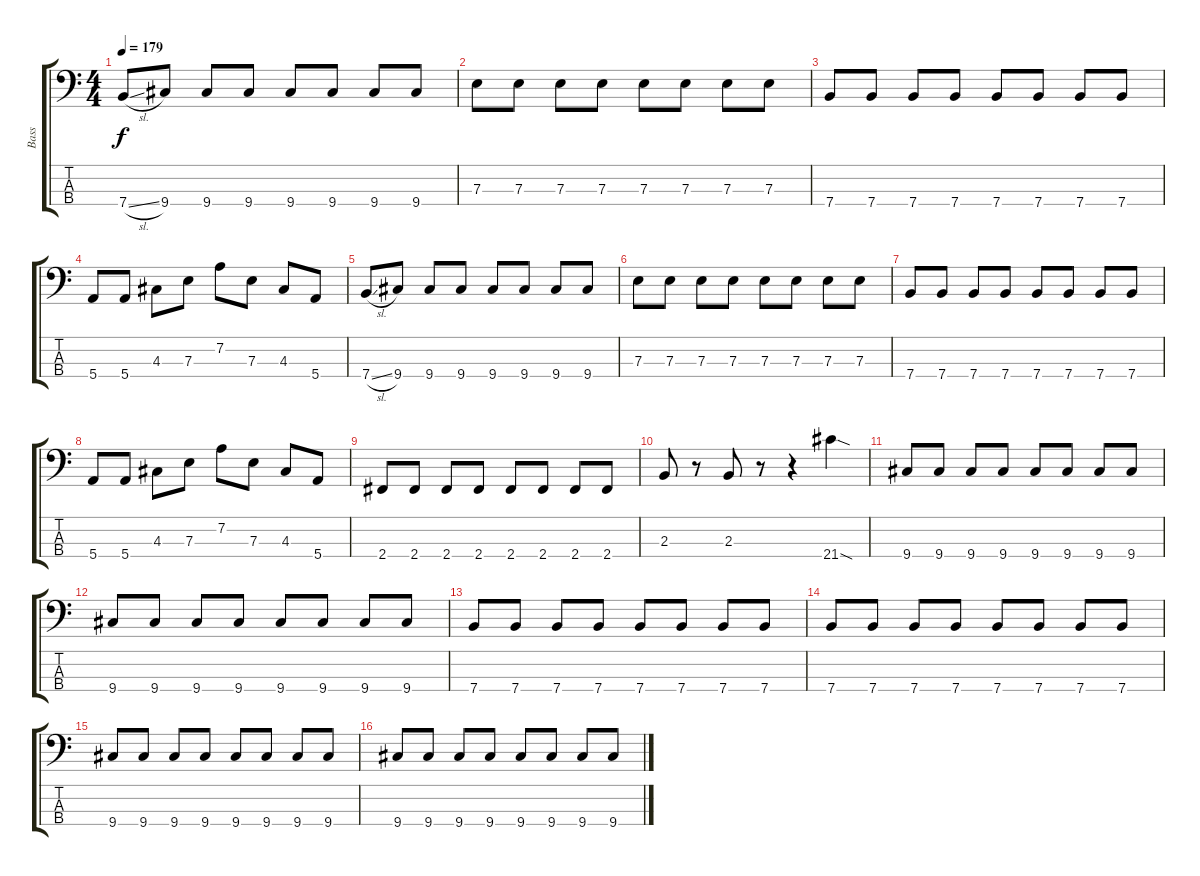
\track ("Bass" "Bass") {instrument electricbassfinger}
\staff {score tabs}
\tuning (G2 D2 A1 E1) {hide}
\ts (4 4)
\tempo 179
\clef f4
\ks c
7.4{sl}.8{dy f} 9.4.8 9.4.8 9.4.8 9.4.8 9.4.8 9.4.8 9.4.8 |
7.3.8 7.3.8 7.3.8 7.3.8 7.3.8 7.3.8 7.3.8 7.3.8 |
7.4.8 7.4.8 7.4.8 7.4.8 7.4.8 7.4.8 7.4.8 7.4.8 |
5.4.8 5.4.8 4.3.8 7.3.8 7.2.8 7.3.8 4.3.8 5.4.8 |
7.4{sl}.8 9.4.8 9.4.8 9.4.8 9.4.8 9.4.8 9.4.8 9.4.8 |
7.3.8 7.3.8 7.3.8 7.3.8 7.3.8 7.3.8 7.3.8 7.3.8 |
7.4.8 7.4.8 7.4.8 7.4.8 7.4.8 7.4.8 7.4.8 7.4.8 |
5.4.8 5.4.8 4.3.8 7.3.8 7.2.8 7.3.8 4.3.8 5.4.8 |
2.4.8 2.4.8 2.4.8 2.4.8 2.4.8 2.4.8 2.4.8 2.4.8 |
2.3.8 r.8 2.3.8 r.8 r.4 21.4{sod}.4 |
9.4.8 9.4.8 9.4.8 9.4.8 9.4.8 9.4.8 9.4.8 9.4.8 |
9.4.8 9.4.8 9.4.8 9.4.8 9.4.8 9.4.8 9.4.8 9.4.8 |
7.4.8 7.4.8 7.4.8 7.4.8 7.4.8 7.4.8 7.4.8 7.4.8 |
7.4.8 7.4.8 7.4.8 7.4.8 7.4.8 7.4.8 7.4.8 7.4.8 |
9.4.8 9.4.8 9.4.8 9.4.8 9.4.8 9.4.8 9.4.8 9.4.8 |
9.4.8 9.4.8 9.4.8 9.4.8 9.4.8 9.4.8 9.4.8 9.4.8
